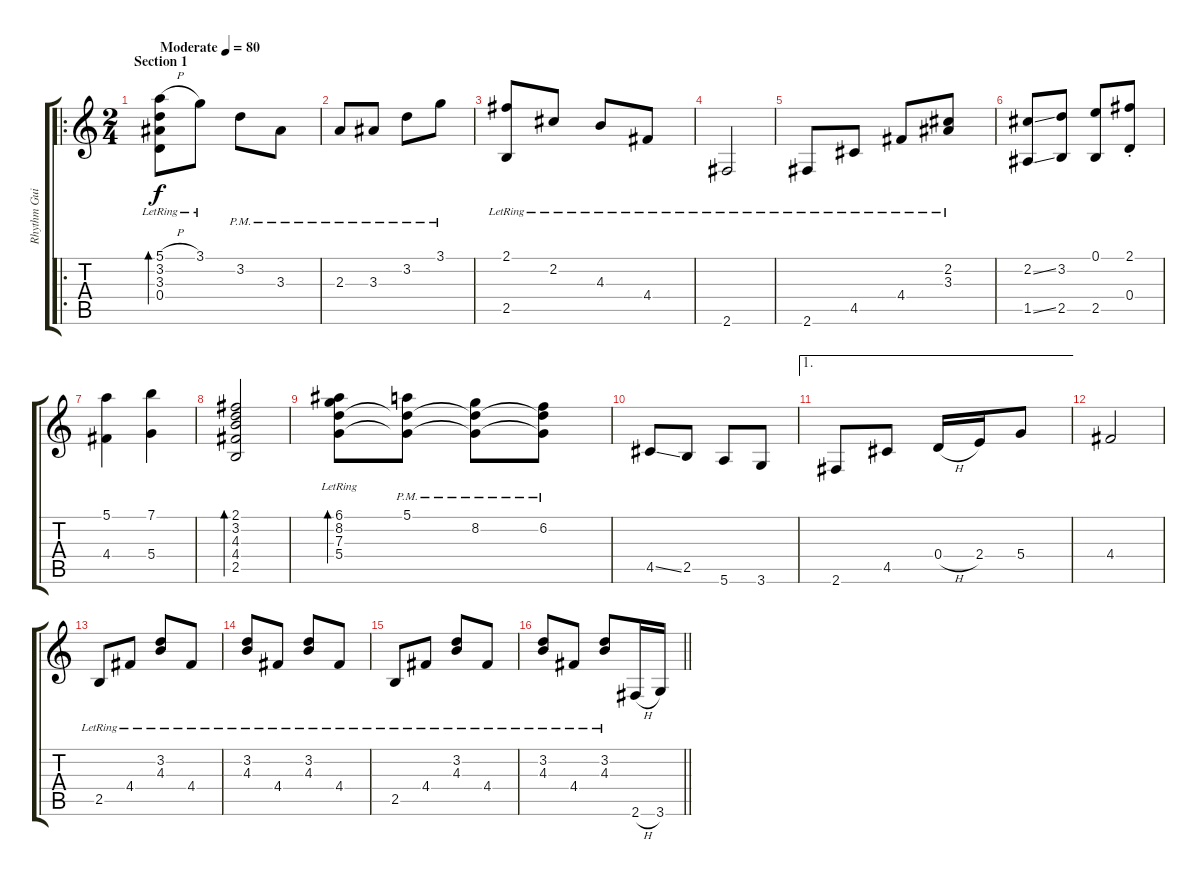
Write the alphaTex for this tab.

\track ("Rhythm Guitar" "Rhythm Gui") {instrument acousticguitarsteel}
\staff {score tabs}
\tuning (E4 B3 G3 D3 A2 E2) {hide}
\ro
\ts (2 4)
\section ("" "Section 1")
\tempo (80 "Moderate")
\clef g2
\ks c
(5.1{h lr} 3.2{lr} 3.3{lr} 0.4{lr}).8{bd 480 dy f instrument acousticguitarsteel} 3.1{lr}.8 3.2{pm}.8 3.3{pm}.8 |
2.3{pm}.8 3.3{pm}.8 3.2{pm}.8 3.1{pm}.8 |
(2.1 2.5{lr}).8 2.2{lr}.8 4.3{lr}.8 4.4{lr}.8 |
2.6{lr}.2 |
2.6{lr}.8 4.5{lr}.8 4.4{lr}.8 (2.2{lr} 3.3{lr}).8 |
(2.2{ss} 1.5{ss}).8 (3.2 2.5).8 (0.1 2.5).8 (2.1 0.4{st}).8 |
(5.1 4.4).4 (7.1 5.4).4 |
(2.1 3.2 4.3 4.4 2.5).2{bd 120} |
(6.1{lr} 8.2 7.3 5.4).8{bd 480} (5.1{pm} 7.3{t} 5.4{t}).8 (8.2{pm} 7.3{t} 5.4{t}).8 (6.2{pm} 7.3{t} 5.4{t}).8 |
4.5{ss}.8 2.5.8 5.6.8 3.6.8 |
\ae 1
2.6.8 4.5.8 0.4{h}.16 2.4.16 5.4.8 |
4.4.2 |
2.5{lr}.8 4.4{lr}.8 (3.2{lr} 4.3{lr}).8 4.4{lr}.8 |
(3.2{lr} 4.3{lr}).8 4.4{lr}.8 (3.2{lr} 4.3{lr}).8 4.4{lr}.8 |
2.5{lr}.8 4.4{lr}.8 (3.2{lr} 4.3{lr}).8 4.4{lr}.8 |
\barLineRight lightlight
(3.2{lr} 4.3{lr}).8 4.4{lr}.8 (3.2{lr} 4.3{lr}).8 2.6{h}.16 3.6.16
